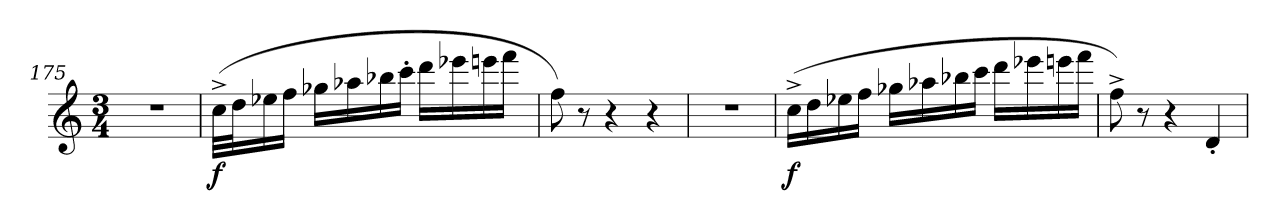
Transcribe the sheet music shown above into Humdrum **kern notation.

**kern	**dynam
*part1	*part1
*staff1	*staff1
*clefG2	*
*k[]	*
*M3/4	*
=175	=175
2.rdd	.
=176	=176
!	!LO:DY:b
(>32cc^\LLL	f
32dd\J	.
16ee-X\	.
16ff\JJ	.
16gg-X\LL	.
16aa-X\	.
16bb-X\	.
16ccc'\JJ	.
16ddd\LL	.
16eee-X\	.
16eeen\	.
16fff\JJ	.
16ryy	.
=177	=177
8ff\)	.
8r	.
4r	.
4r	.
=178	=178
2.rdd	.
=179	=179
!	!LO:DY:b
(>16cc^\LL	f
16dd\	.
16ee-X\	.
16ff\JJ	.
16gg-X\LL	.
16aa-X\	.
16bb-X\	.
16ccc\JJ	.
16ddd\LL	.
16eee-X\	.
16eeen\	.
16fff\JJ	.
=180	=180
8ff^\)	.
8r	.
4r	.
4d'/	.
=	=
*-	*-
